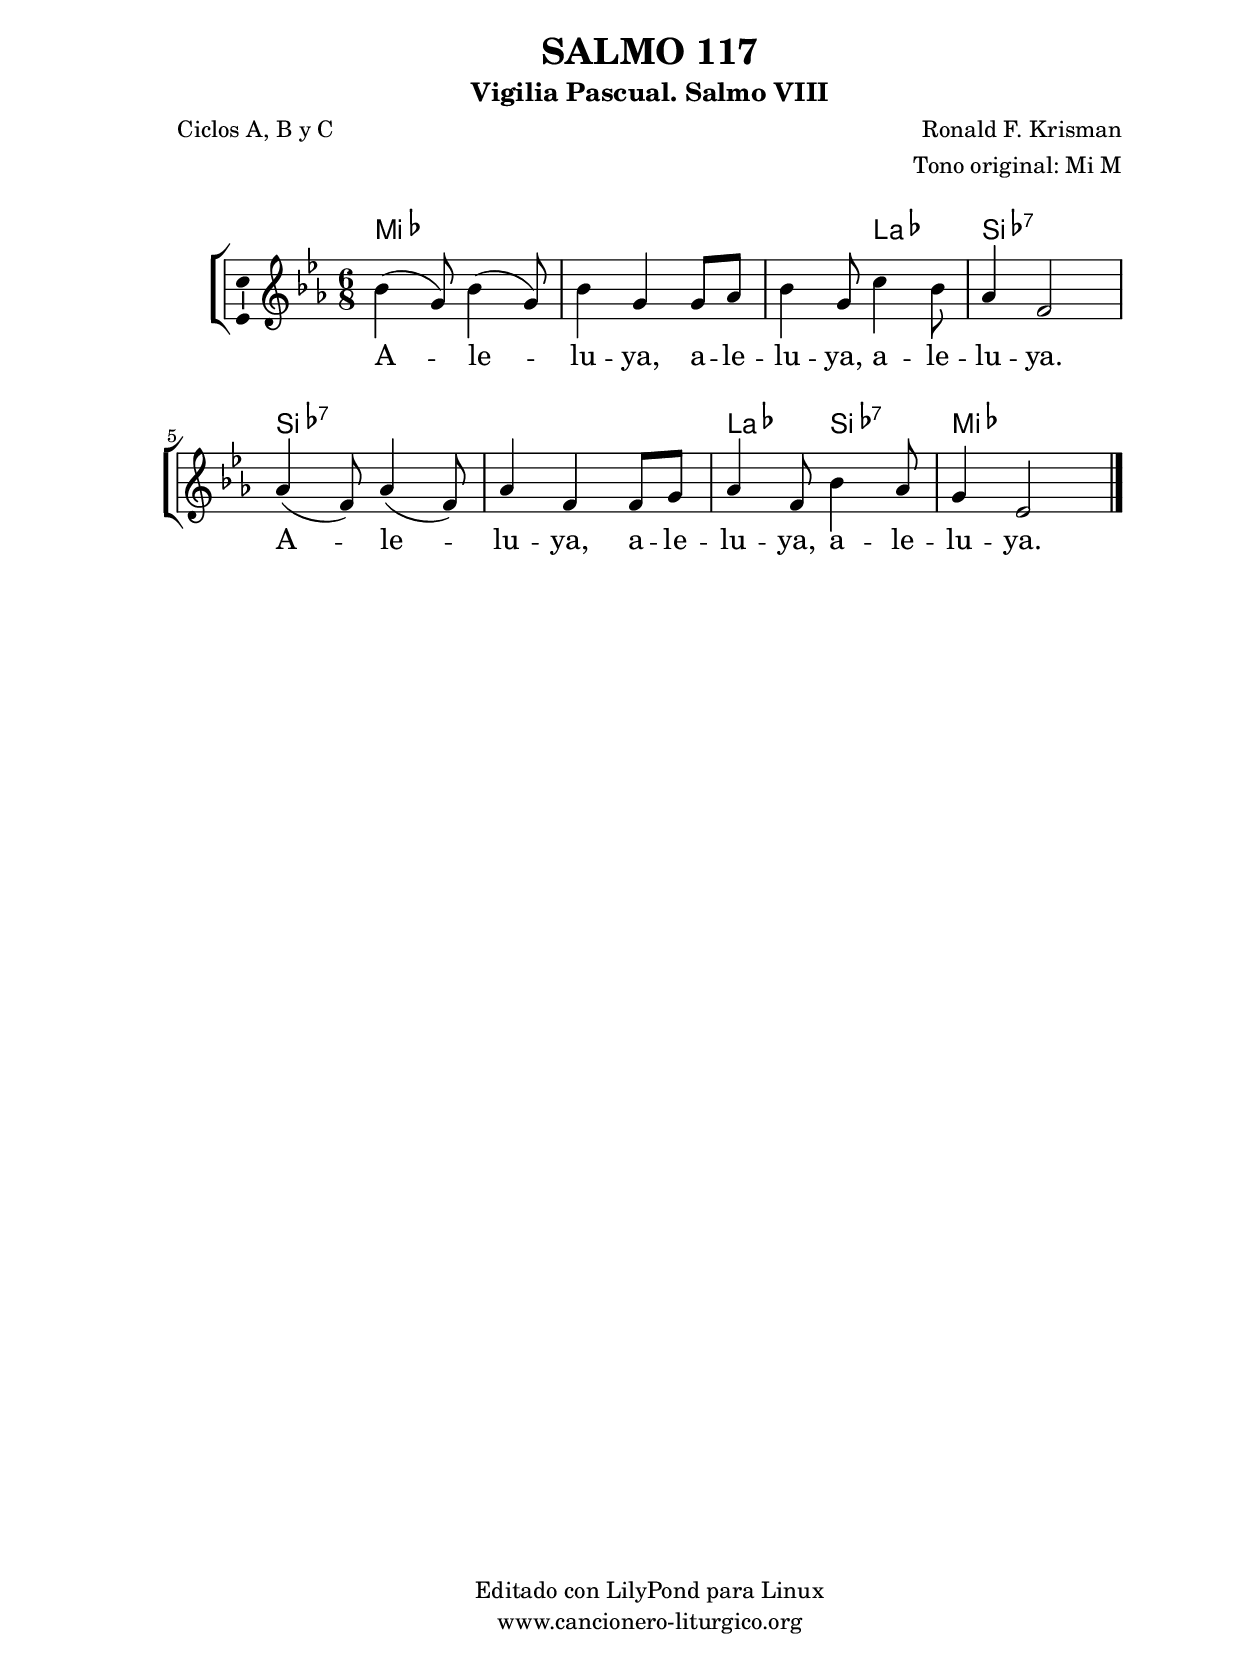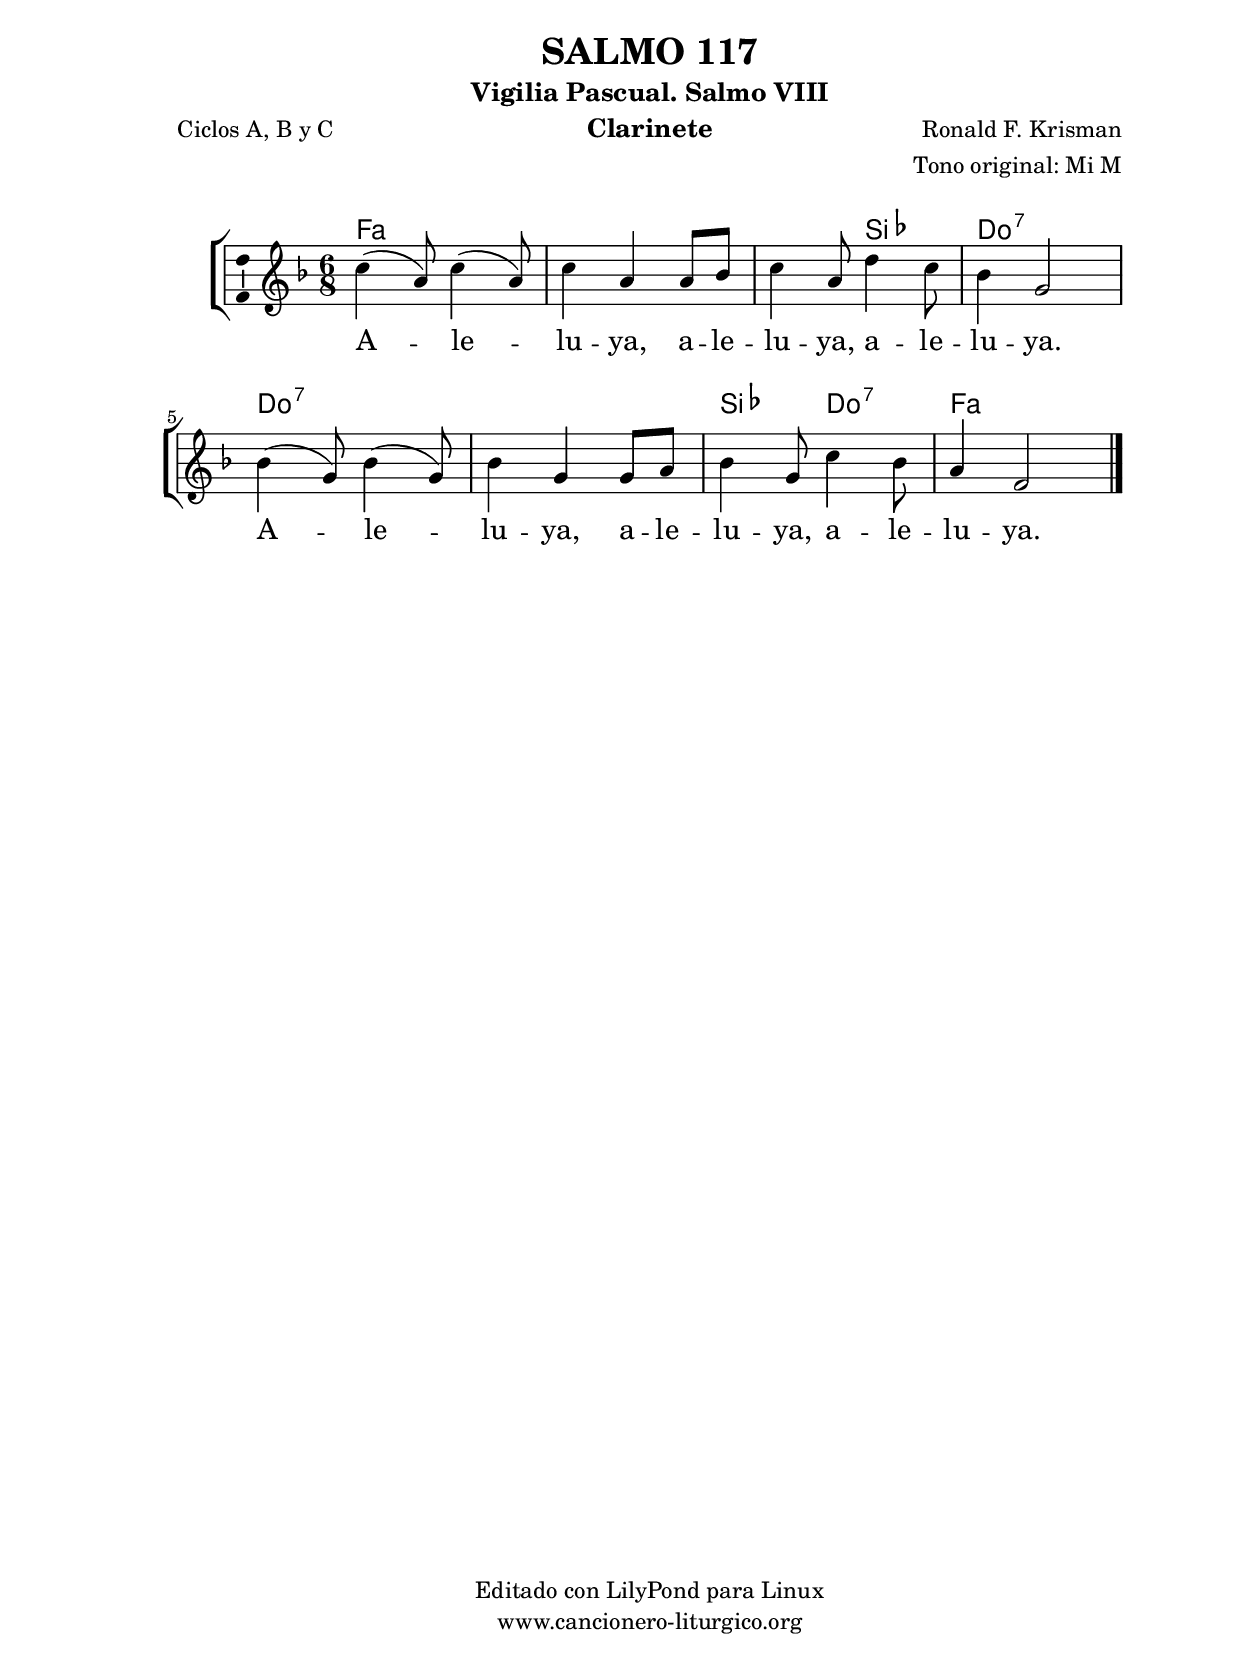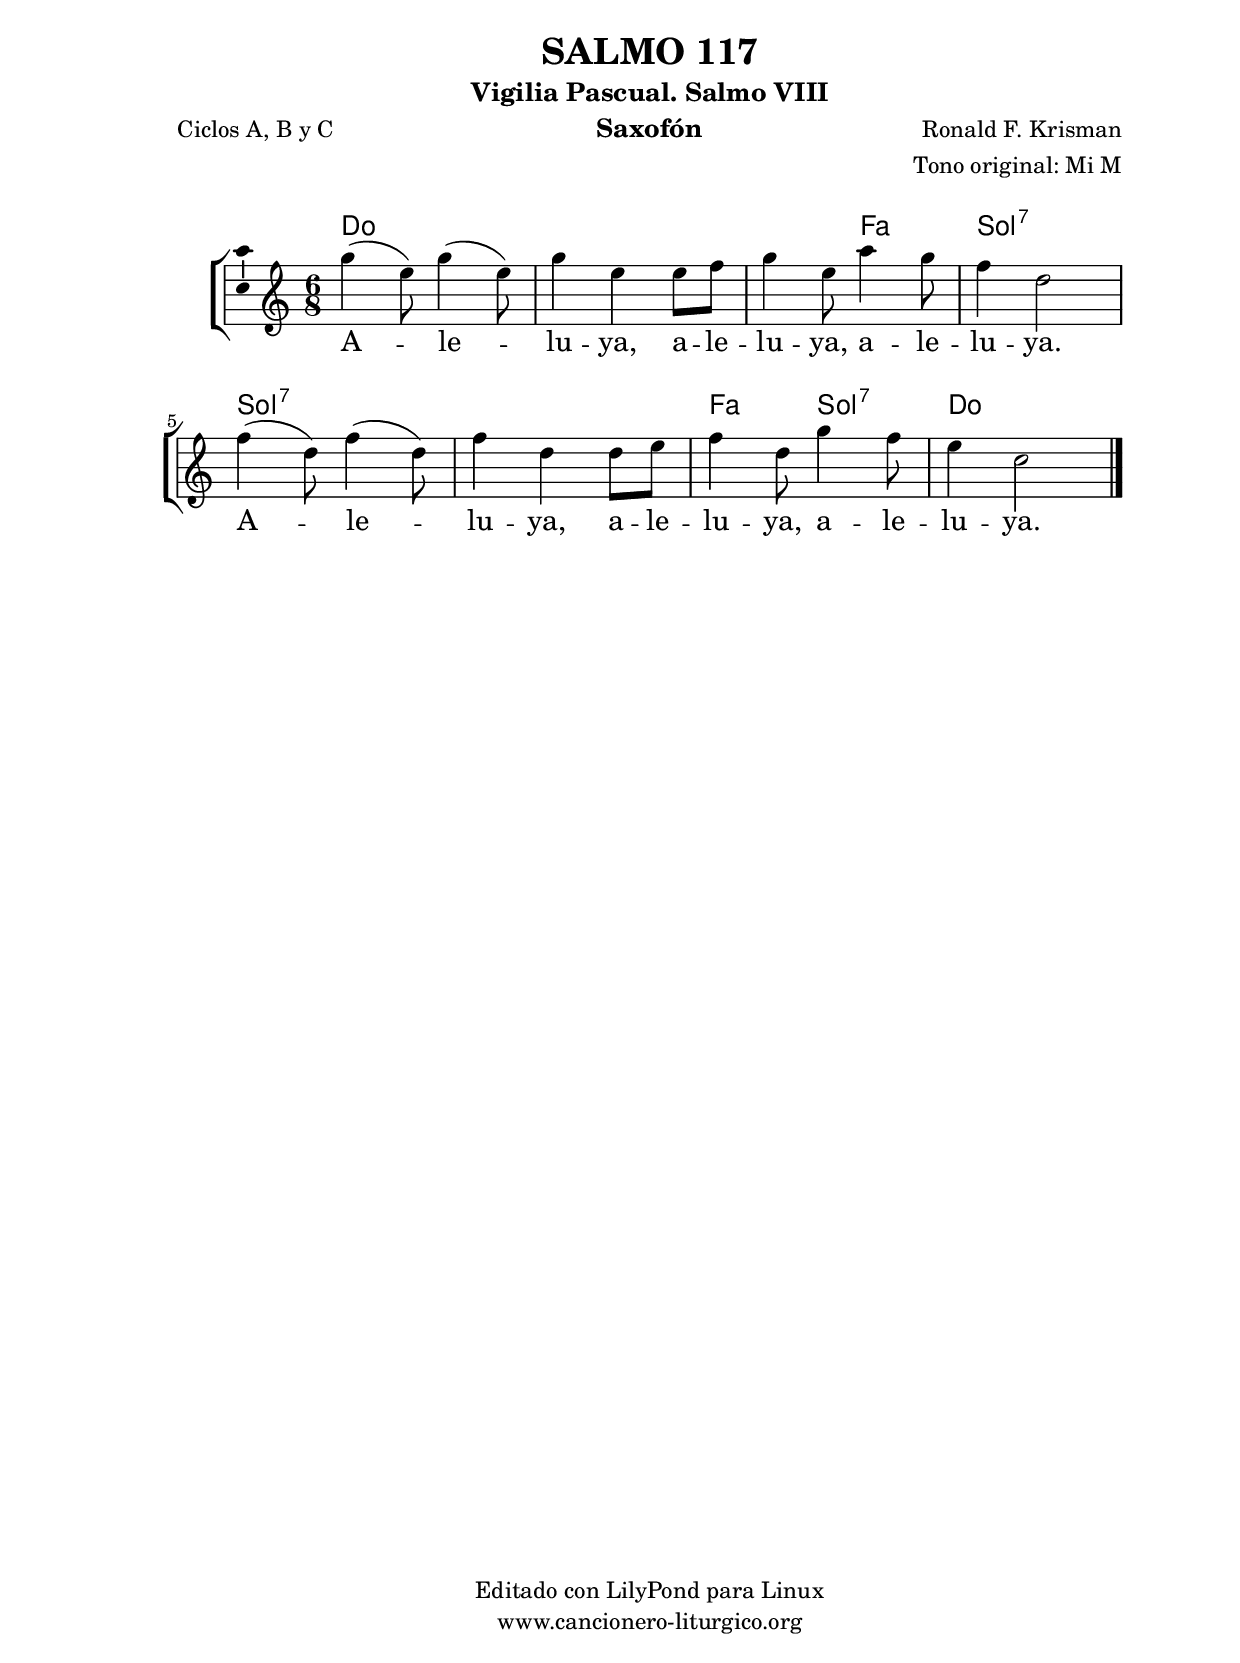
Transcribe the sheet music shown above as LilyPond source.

%
%para convertir .midi en .wav:
%timidity filename.midi -Ow -o finename.wav
%
%
%Para convertir de .wav a .mp3:
%lame -h -m j filename.wav
%
%
%para escuchar el midi:
%timidity nombrefichero.midi
%


%versión de lilypond para la que se ha escrito esta partitura:
\version "2.16.0"

	%Tamaño papel
	#(set-default-paper-size "a4")
	%Tamaño partitura
	#(set-global-staff-size 20)
	%No responde al pulsar sobre una nota
	#(ly:set-option 'point-and-click #f)

%parámetros del encabezamiento:
\header {
	title = "SALMO 117"
	subtitle = "Vigilia Pascual. Salmo VIII"
	composer = "Ronald F. Krisman"
	poet = "Ciclos A, B y C"
	meter = ""
	arranger = "Tono original: Mi M"
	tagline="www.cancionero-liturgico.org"
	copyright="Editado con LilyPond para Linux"
	}

%parámetros asociados al papel:
\paper  {
	oddHeaderMarkup = \markup {\fill-line { \on-the-fly #not-first-page \fromproperty #'header:title \on-the-fly #not-first-page \fromproperty #'header:composer }}
	evenHeaderMarkup = \markup {\fill-line { \fromproperty #'header:composer \fromproperty #'header:title }}
	#(set-paper-size "a4")
	print-page-number = ##f
	first-page-number = 1
	print-first-page-number = ##f
%	head-separation = 3.0 \cm
	top-margin = 2.0 \cm
	bottom-margin = 0.5\cm
%%%	bottom-margin = -1.0\cm
	left-margin = 3.0 \cm
	line-width = 16.0 \cm 
	indent = 8\mm
	interscoreline = 2.\mm
	between-system-space = 15\mm
%	para que las partituras no llenen la hoja:
	ragged-bottom = ##t
%	idem para la última hoja:
	ragged-last-bottom = ##f
%	para que las partituras llenen el ancho del papel:
	ragged-last = ##f
	after-title-space = 2.5 \cm
%page-count=1
system-count=2

	%Flexible Vertical Spacing
%	markup-markup-spacing =
%	#'((basic-distance . 15) (minimum-distance . 15) (padding . 3))
	markup-system-spacing =
	#'((basic-distance . 15) (minimum-distance . 15) (padding . 3))
	system-system-spacing =
	#'((basic-distance . 15) (minimum-distance . 15) (padding . 3))
	score-system-spacing =
	#'((basic-distance . 15) (minimum-distance . 15) (padding . 5))
%	top-system-spacing = % header
%	#'((basic-distance . 8) (minimum-distance . 0) (padding . 3))
%	top-markup-spacing =
%	#'((basic-distance . 20) (minimum-distance . 20) (padding . 3))
	last-bottom-spacing = % footer
	#'((basic-distance . 5) (minimum-distance . 5) (padding . 3))
%	score-markup-spacing =
%	#'((basic-distance . 16) (minimum-distance . 13) (padding . 3))

	}


%parámetros que afectan a toda la partitura:
global =  {
	%clave de sol (G):
	\clef G
	%armadura:
	\transpose e ees
	\key e \major
	\tempo 4=100
	\set Score.tempoHideNote = ##t
	}


acordes = {
	\italianChords
	\chordmode {
	\transpose e ees
{

e2. e e4. a b2.:7
b:7 b:7 a4. b:7 e2.

	}
	}
}

melodia = 
	\transpose e ees
{
	\relative c''{
	\time 6/8

b4 (gis8) b4 (gis8)
b4 gis gis8 a
b4 gis8 cis4 b8
a4 fis2
a4 (fis8) a4 (fis8)
a4 fis fis8 gis
a4 fis8 b4 a8
gis4 e2

	\bar "|."
	}
	}


texto = \lyricmode {
A -- le -- lu -- ya, a -- le -- lu -- ya, a -- le -- lu -- ya.
A -- le -- lu -- ya, a -- le -- lu -- ya, a -- le -- lu -- ya.
	}


acordesStaff = \context ChordNames = acordesStaff <<
	\set chordChanges = ##t
	\acordes
	>>


vozStaff = \context Voice = vozStaff
\with {\consists "Ambitus_engraver"}
<<
%	\set Staff.instrumentName = ""
%	\set Staff.shortInstrumentName = ""
%	\set Staff.midiInstrument = #"clarinet"
%	\set Staff.midiInstrument = #"cello"
%	\set Staff.midiInstrument = #"flute"
	\set Staff.midiInstrument = #"electric guitar (jazz)"
%	\set Staff.midiInstrument = #"english horn"
%	\set Staff.midiInstrument = #"violin"
%	\set Staff.midiInstrument = #"glockenspiel"
	\set Staff.midiMinimumVolume = #0.7
	\set Staff.midiMaximumVolume = #0.9
	\global
	\melodia
	>>


textoStaff = \context Lyrics = textoStaff <<
	\lyricsto vozStaff \texto
	>>

\book {
	\score {
		\context ChoirStaff {
			\override StaffGroup.SystemStartBracket #'collapse-height = #1
			\override Score.SystemStartBar #'collapse-height = #1
			<<
			\acordesStaff
			\vozStaff
			\textoStaff
			>>
			}
		\layout {
	    		\context {
				\Lyrics
				\override LyricText #'font-size = #2
				}
	   		 \context {
				\Score
				%fontSize = #3
				\override StaffSymbol #'staff-space = #(magstep +3)
				%\override Beam #'thickness = #0.55
				%\override SpacingSpanner #'spacing-increment = #1.0
				%\override Slur #'height-limit = #1.5
				}
			}
		}
	\score {
		\unfoldRepeats
		\context ChoirStaff {
			<<
			\acordesStaff
			\vozStaff
			>>
			}
		\midi {
	  		\context {
	  			\Score
				tempoWholesPerMinute = #(ly:make-moment 70 4)
				}
			}
		}
	}

%Partitura para clarinete
#(define output-suffix "C")
\book {
	\header{
		instrument = "Clarinete"
		}
	\score {
		\context ChoirStaff {
			\override StaffGroup.SystemStartBracket #'collapse-height = #1
			\override Score.SystemStartBar #'collapse-height = #1
\transpose c d
			<<
			\acordesStaff
			\vozStaff
			\textoStaff
			>>
			}
		\layout {
	    		\context {
				\Lyrics
				\override LyricText #'font-size = #2
				}
	   		 \context {
				\Score
				%fontSize = #3
				\override StaffSymbol #'staff-space = #(magstep +3)
				%\override Beam #'thickness = #0.55
				%\override SpacingSpanner #'spacing-increment = #1.0
				%\override Slur #'height-limit = #1.5
				}
			}
		}
	}

%Partitura para saxofón
#(define output-suffix "S")
\book {
	\header{
		instrument = "Saxofón"
		}
	\score {
		\context ChoirStaff {
			\override StaffGroup.SystemStartBracket #'collapse-height = #1
			\override Score.SystemStartBar #'collapse-height = #1
\transpose c a
			<<
			\acordesStaff
			\vozStaff
			\textoStaff
			>>
			}
		\layout {
	    		\context {
				\Lyrics
				\override LyricText #'font-size = #2
				}
	   		 \context {
				\Score
				%fontSize = #3
				\override StaffSymbol #'staff-space = #(magstep +3)
				%\override Beam #'thickness = #0.55
				%\override SpacingSpanner #'spacing-increment = #1.0
				%\override Slur #'height-limit = #1.5
				}
			}
		}
	}

